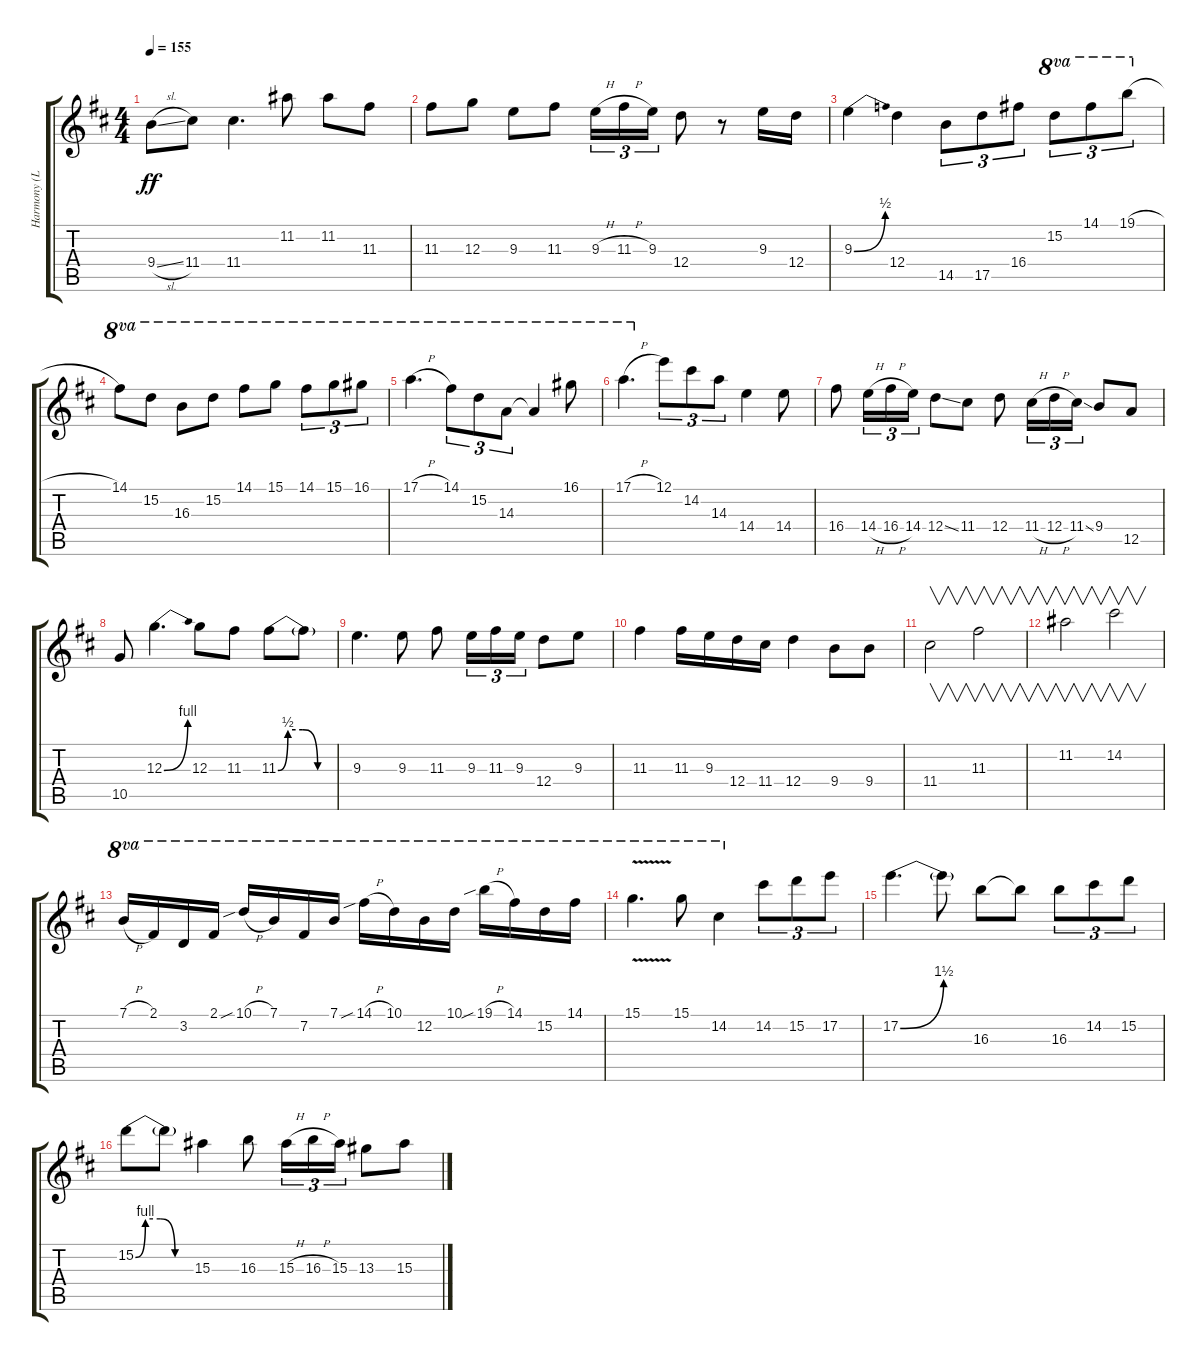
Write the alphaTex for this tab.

\track ("Harmony (Left channel)" "Harmony (L") {instrument overdrivenguitar}
\staff {score tabs}
\tuning (E4 B3 G3 D3 A2 E2) {hide}
\ts (4 4)
\tempo 155
\clef g2
\ks d
9.4{sl}.8{dy ff} 11.4.8 11.4.4{d} 11.2.8 11.2.8 11.3.8 |
11.3.8 12.3.8 9.3.8 11.3.8 9.3{h}.16{tu (3 2)} 11.3{h}.16{tu (3 2)} 9.3.16{tu (3 2)} 12.4.8 r.8 9.3.16 12.4.16 |
9.3{be (bend 0 0 60 2)}.4 12.4.4 14.5.8{tu (3 2)} 17.5.8{tu (3 2)} 16.4.8{tu (3 2)} 15.2.8{tu (3 2) ot 8va} 14.1.8{tu (3 2) ot 8va} 19.1{h}.8{tu (3 2) ot 8va} |
14.1.8{ot 8va} 15.2.8{ot 8va} 16.3.8{ot 8va} 15.2.8{ot 8va} 14.1.8{ot 8va} 15.1.8{ot 8va} 14.1.8{tu (3 2) ot 8va} 15.1.8{tu (3 2) ot 8va} 16.1.8{tu (3 2) ot 8va} |
17.1{h}.4{d ot 8va} 14.1.8{tu (3 2) ot 8va} 15.2.8{tu (3 2) ot 8va} 14.3.8{tu (3 2) ot 8va} 14.3{t}.4{ot 8va} 16.1.8{ot 8va} |
17.1{h}.4{d ot 8va} 12.1.8{tu (3 2)} 14.2.8{tu (3 2)} 14.3.8{tu (3 2)} 14.4.4 14.4.8 |
16.4.8 14.4{h}.16{tu (3 2)} 16.4{h}.16{tu (3 2)} 14.4.16{tu (3 2)} 12.4{ss}.8 11.4.8 12.4.8 11.4{h}.16{tu (3 2)} 12.4{h}.16{tu (3 2)} 11.4{ss}.16{tu (3 2)} 9.4.8 12.5.8 |
10.5.8 12.3{be (bend 0 0 60 4)}.4{d} 12.3.8 11.3.8 11.3{be (custom 0 0 10 2 25 2 40 0 60 0)}.8 11.3{t}.8 |
9.3.4{d} 9.3.8 11.3.8 9.3.16{tu (3 2)} 11.3.16{tu (3 2)} 9.3.16{tu (3 2)} 12.4.8 9.3.8 |
11.3.4 11.3.16 9.3.16 12.4.16 11.4.16 12.4.4 9.4.8 9.4.8 |
11.4.2{v} 11.3.2{v} |
11.2.2{v} 14.2.2{v} |
7.1{h}.16{ot 8va} 2.1.16{ot 8va} 3.2.16{ot 8va} 2.1.16{ot 8va} 10.1{sib h}.16{ot 8va} 7.1.16{ot 8va} 7.2.16{ot 8va} 7.1.16{ot 8va} 14.1{sib h}.16{ot 8va} 10.1.16{ot 8va} 12.2.16{ot 8va} 10.1.16{ot 8va} 19.1{sib h}.16{ot 8va} 14.1.16{ot 8va} 15.2.16{ot 8va} 14.1.16{ot 8va} |
15.1{v}.4{d ot 8va} 15.1.8{ot 8va} 14.2.4{ot 8va} 14.2.8{tu (3 2)} 15.2.8{tu (3 2)} 17.2.8{tu (3 2)} |
17.2{be (bend 0 0 60 6)}.4{d} 17.2{be (hold 40 0 60 0) t}.8 16.3.8 16.3{t}.8 16.3.8{tu (3 2)} 14.2.8{tu (3 2)} 15.2.8{tu (3 2)} |
15.2{be (custom 0 0 10 4 25 4 40 0 60 0)}.8 15.2{t}.8 15.3.4 16.3.8 15.3{h}.16{tu (3 2)} 16.3{h}.16{tu (3 2)} 15.3.16{tu (3 2)} 13.3.8 15.3.8
